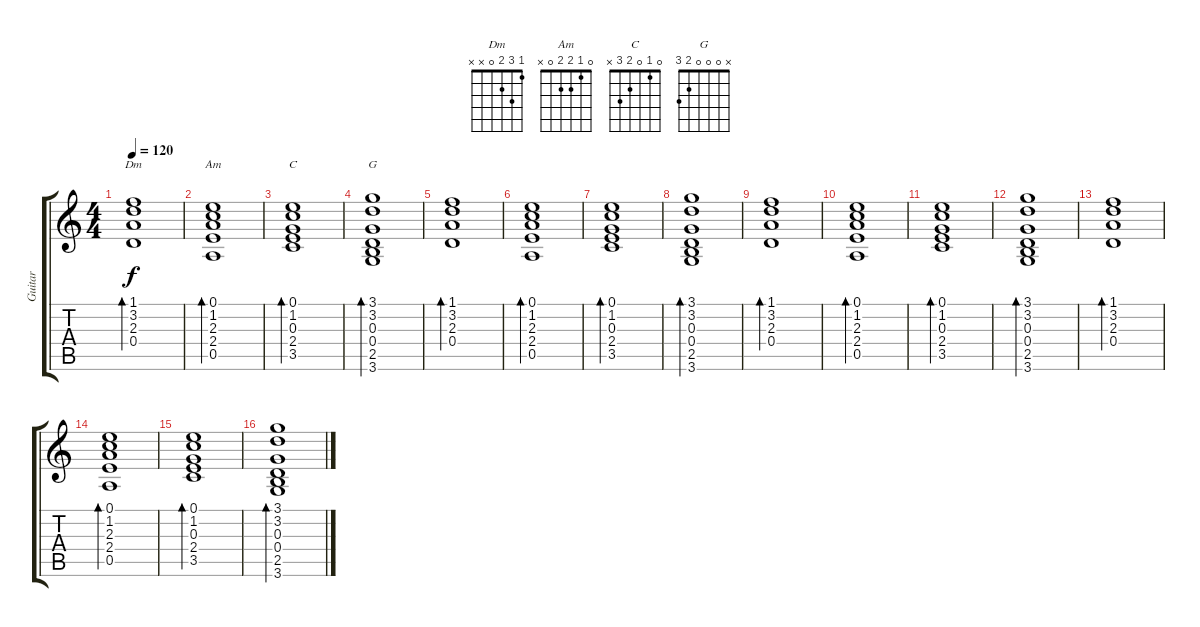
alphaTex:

\track ("Guitar" "Guitar") {instrument acousticguitarnylon}
\staff {score tabs}
\tuning (E4 B3 G3 D3 A2 E2) {hide}
\chord ("Dm" 1 3 2 0 x x)
\chord ("Am" 0 1 2 2 0 x)
\chord ("C" 0 1 0 2 3 x)
\chord ("G" x 0 0 0 2 3)
\ts (4 4)
\tempo 120
\clef g2
\ks c
(1.1 3.2 2.3 0.4).1{bd 240 ch "Dm" dy f} |
(0.1 1.2 2.3 2.4 0.5).1{bd 240 ch "Am"} |
(0.1 1.2 0.3 2.4 3.5).1{bd 240 ch "C"} |
(3.1 3.2 0.3 0.4 2.5 3.6).1{bd 240 ch "G"} |
(1.1 3.2 2.3 0.4).1{bd 240} |
(0.1 1.2 2.3 2.4 0.5).1{bd 240} |
(0.1 1.2 0.3 2.4 3.5).1{bd 240} |
(3.1 3.2 0.3 0.4 2.5 3.6).1{bd 240} |
(1.1 3.2 2.3 0.4).1{bd 240} |
(0.1 1.2 2.3 2.4 0.5).1{bd 240} |
(0.1 1.2 0.3 2.4 3.5).1{bd 240} |
(3.1 3.2 0.3 0.4 2.5 3.6).1{bd 240} |
(1.1 3.2 2.3 0.4).1{bd 240} |
(0.1 1.2 2.3 2.4 0.5).1{bd 240} |
(0.1 1.2 0.3 2.4 3.5).1{bd 240} |
(3.1 3.2 0.3 0.4 2.5 3.6).1{bd 240}
